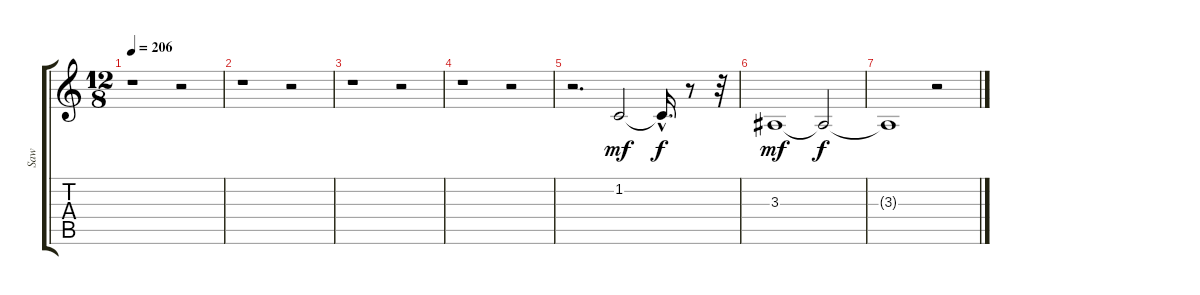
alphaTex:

\track ("Saw" "Saw") {instrument lead2sawtooth}
\staff {score tabs}
\tuning (E4 B3 G3 D3 A2 E2) {hide}
\ts (12 8)
\tempo 206
\clef g2
\ks c
r.1{dy f} r.2 |
r.1 r.2 |
r.1 r.2 |
r.1 r.2 |
r.2{d} 1.2.2{dy mf} 1.2{hac t}.16{d dy f} r.8 r.32 |
3.3.1{dy mf} 3.3{t}.2{dy f} |
3.3{t}.1 r.2
